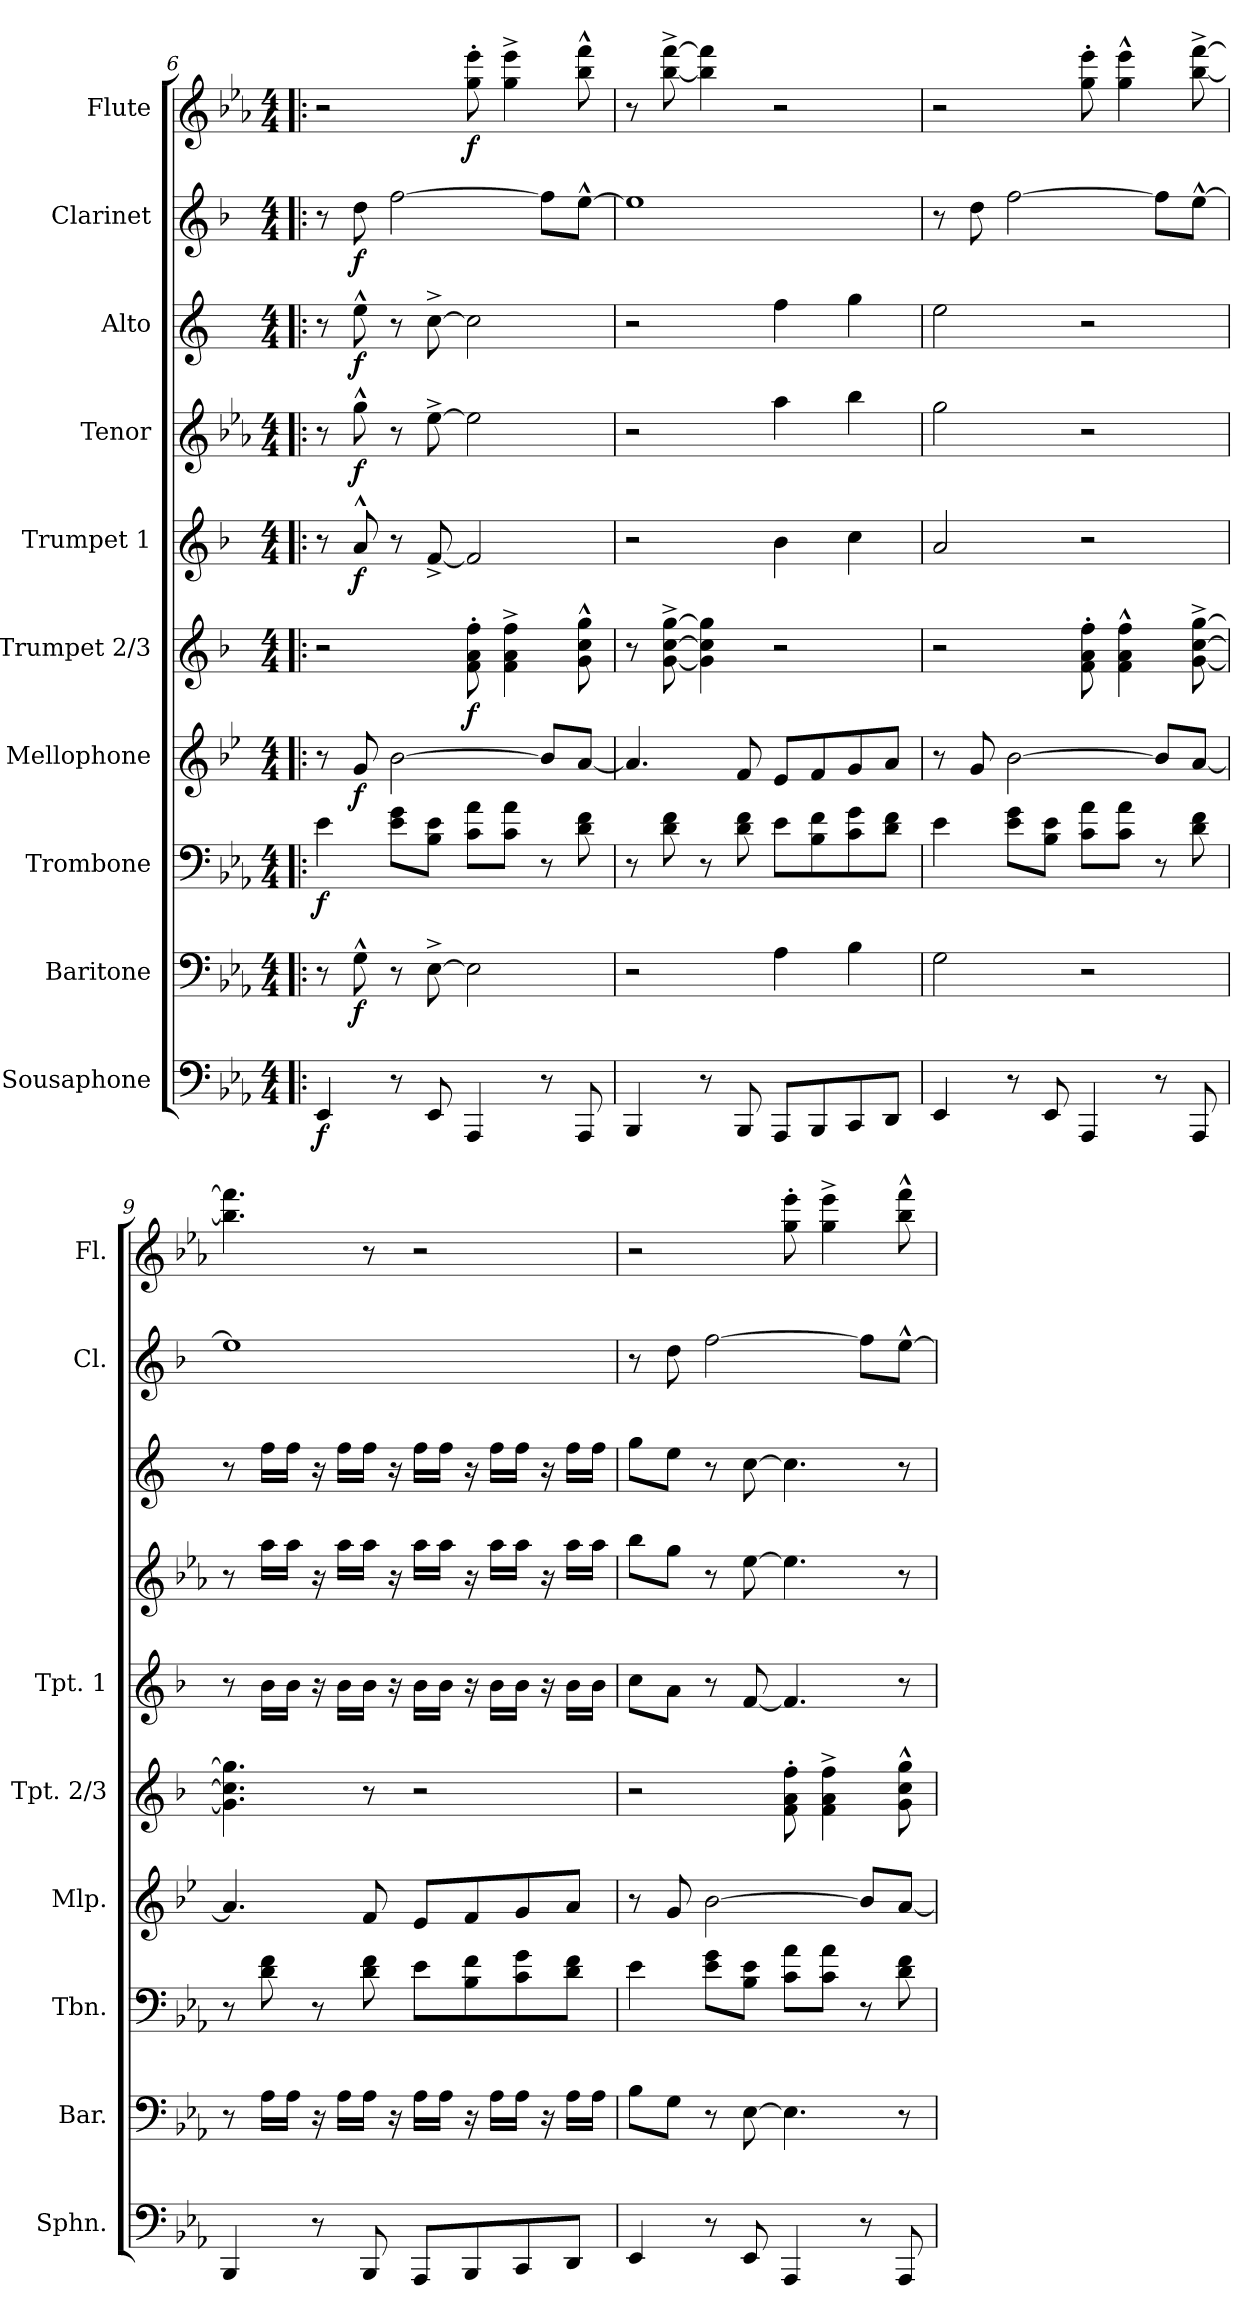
**kern	**dynam	**kern	**dynam	**kern	**dynam	**kern	**dynam	**kern	**dynam	**kern	**dynam	**kern	**dynam	**kern	**dynam	**kern	**dynam	**kern	**dynam
*part10	*part10	*part9	*part9	*part8	*part8	*part7	*part7	*part6	*part6	*part5	*part5	*part4	*part4	*part3	*part3	*part2	*part2	*part1	*part1
*staff10	*staff10	*staff9	*staff9	*staff8	*staff8	*staff7	*staff7	*staff6	*staff6	*staff5	*staff5	*staff4	*staff4	*staff3	*staff3	*staff2	*staff2	*staff1	*staff1
*I"Sousaphone	*	*I"Baritone	*	*I"Trombone	*	*I"Mellophone	*	*I"Trumpet 2/3	*	*I"Trumpet 1	*	*I"Tenor	*	*I"Alto	*	*I"Clarinet	*	*I"Flute	*
*I'Sphn.	*	*I'Bar.	*	*I'Tbn.	*	*I'Mlp.	*	*I'Tpt. 2/3	*	*I'Tpt. 1	*	*	*	*	*	*I'Cl.	*	*I'Fl.	*
!!LO:PB:g=z
*clefF4	*	*clefF4	*	*clefF4	*	*clefG2	*	*clefG2	*	*clefG2	*	*clefG2	*	*clefG2	*	*clefG2	*	*clefG2	*
*	*	*	*	*	*	*ITrd4c7	*	*ITrd1c2	*	*ITrd1c2	*	*ITrd8c14	*	*ITrd5c9	*	*ITrd1c2	*	*	*
*k[b-e-a-]	*	*k[b-e-a-]	*	*k[b-e-a-]	*	*k[b-e-a-]	*	*k[b-e-a-]	*	*k[b-e-a-]	*	*k[b-e-a-]	*	*k[b-e-a-]	*	*k[b-e-a-]	*	*k[b-e-a-]	*
*M4/4	*	*M4/4	*	*M4/4	*	*M4/4	*	*M4/4	*	*M4/4	*	*M4/4	*	*M4/4	*	*M4/4	*	*M4/4	*
=6!|:	=6!|:	=6!|:	=6!|:	=6!|:	=6!|:	=6!|:	=6!|:	=6!|:	=6!|:	=6!|:	=6!|:	=6!|:	=6!|:	=6!|:	=6!|:	=6!|:	=6!|:	=6!|:	=6!|:
!	!LO:DY:b	!	!	!	!LO:DY:b	!	!	!	!	!	!	!	!	!	!	!	!	!	!
4EE-/	f	8r	.	4e-\	f	8r	.	2r	.	8r	.	8r	.	8r	.	8r	.	2r	.
!	!	!	!LO:DY:b	!	!	!	!LO:DY:b	!	!	!	!LO:DY:b	!	!LO:DY:b	!	!LO:DY:b	!	!LO:DY:b	!	!
.	.	8G^^\	f	.	.	8c/	f	.	.	8g^^/	f	8g^^\	f	8g^^\	f	8cc\	f	.	.
8r	.	8r	.	8e-\ 8g\L	.	[2e-\	.	.	.	8r	.	8r	.	8r	.	[2ee-\	.	.	.
8EE-/	.	[8E-^\	.	8B-\ 8e-\J	.	.	.	.	.	[8e-^/	.	[8e-^\	.	[8e-^\	.	.	.	.	.
!	!	!	!	!	!	!	!	!	!LO:DY:b	!	!	!	!	!	!	!	!	!	!LO:DY:b
4AAA-/	.	2E-\]	.	8c\ 8a-\L	.	.	.	8e-\' 8g\' 8ee-\'	f	2e-/]	.	2e-\]	.	2e-\]	.	.	.	8gg\' 8eee-\'	f
.	.	.	.	8c\ 8a-\J	.	.	.	4e-\^ 4g\^ 4ee-\^	.	.	.	.	.	.	.	.	.	4gg\^ 4eee-\^	.
8r	.	.	.	8r	.	8e-/L]	.	.	.	.	.	.	.	.	.	8ee-\L]	.	.	.
8AAA-/	.	.	.	8d\ 8f\	.	[8d/J	.	8f\^^ 8b-\^^ 8ff\^^	.	.	.	.	.	.	.	[8dd^^\J	.	8bb-\^^ 8fff\^^	.
=7	=7	=7	=7	=7	=7	=7	=7	=7	=7	=7	=7	=7	=7	=7	=7	=7	=7	=7	=7
4BBB-/	.	2r	.	8r	.	4.d/]	.	8r	.	2r	.	2r	.	2r	.	1dd]	.	8r	.
.	.	.	.	8d\ 8f\	.	.	.	[8f\^ [8b-\^ [8ff\^	.	.	.	.	.	.	.	.	.	[8bb-\^ [8fff\^	.
8r	.	.	.	8r	.	.	.	4f\] 4b-\] 4ff\]	.	.	.	.	.	.	.	.	.	4bb-\] 4fff\]	.
8BBB-/	.	.	.	8d\ 8f\	.	8B-/	.	.	.	.	.	.	.	.	.	.	.	.	.
8AAA-/L	.	4A-\	.	8e-\L	.	8A-/L	.	2r	.	4a-\	.	4a-\	.	4a-\	.	.	.	2r	.
8BBB-/	.	.	.	8B-\ 8f\	.	8B-/	.	.	.	.	.	.	.	.	.	.	.	.	.
8CC/	.	4B-\	.	8c\ 8g\	.	8c/	.	.	.	4b-\	.	4b-\	.	4b-\	.	.	.	.	.
8DD/J	.	.	.	8d\ 8f\J	.	8d/J	.	.	.	.	.	.	.	.	.	.	.	.	.
=8	=8	=8	=8	=8	=8	=8	=8	=8	=8	=8	=8	=8	=8	=8	=8	=8	=8	=8	=8
4EE-/	.	2G\	.	4e-\	.	8r	.	2r	.	2g/	.	2g\	.	2g\	.	8r	.	2r	.
.	.	.	.	.	.	8c/	.	.	.	.	.	.	.	.	.	8cc\	.	.	.
8r	.	.	.	8e-\ 8g\L	.	[2e-\	.	.	.	.	.	.	.	.	.	[2ee-\	.	.	.
8EE-/	.	.	.	8B-\ 8e-\J	.	.	.	.	.	.	.	.	.	.	.	.	.	.	.
4AAA-/	.	2r	.	8c\ 8a-\L	.	.	.	8e-\' 8g\' 8ee-\'	.	2r	.	2r	.	2r	.	.	.	8gg\' 8eee-\'	.
.	.	.	.	8c\ 8a-\J	.	.	.	4e-\^^ 4g\^^ 4ee-\^^	.	.	.	.	.	.	.	.	.	4gg\^^ 4eee-\^^	.
8r	.	.	.	8r	.	8e-/L]	.	.	.	.	.	.	.	.	.	8ee-\L]	.	.	.
8AAA-/	.	.	.	8d\ 8f\	.	[8d/J	.	[8f\^ [8b-\^ [8ff\^	.	.	.	.	.	.	.	[8dd^^\J	.	[8bb-\^ [8fff\^	.
=9	=9	=9	=9	=9	=9	=9	=9	=9	=9	=9	=9	=9	=9	=9	=9	=9	=9	=9	=9
4BBB-/	.	8r	.	8r	.	4.d/]	.	4.f\] 4.b-\] 4.ff\]	.	8r	.	8r	.	8r	.	1dd]	.	4.bb-\] 4.fff\]	.
.	.	16A-\LL	.	8d\ 8f\	.	.	.	.	.	16a-\LL	.	16a-\LL	.	16a-\LL	.	.	.	.	.
.	.	16A-\JJ	.	.	.	.	.	.	.	16a-\JJ	.	16a-\JJ	.	16a-\JJ	.	.	.	.	.
8r	.	16r	.	8r	.	.	.	.	.	16r	.	16r	.	16r	.	.	.	.	.
.	.	16A-\LL	.	.	.	.	.	.	.	16a-\LL	.	16a-\LL	.	16a-\LL	.	.	.	.	.
8BBB-/	.	16A-\JJ	.	8d\ 8f\	.	8B-/	.	8r	.	16a-\JJ	.	16a-\JJ	.	16a-\JJ	.	.	.	8r	.
.	.	16r	.	.	.	.	.	.	.	16r	.	16r	.	16r	.	.	.	.	.
8AAA-/L	.	16A-\LL	.	8e-\L	.	8A-/L	.	2r	.	16a-\LL	.	16a-\LL	.	16a-\LL	.	.	.	2r	.
.	.	16A-\JJ	.	.	.	.	.	.	.	16a-\JJ	.	16a-\JJ	.	16a-\JJ	.	.	.	.	.
8BBB-/	.	16r	.	8B-\ 8f\	.	8B-/	.	.	.	16r	.	16r	.	16r	.	.	.	.	.
.	.	16A-\LL	.	.	.	.	.	.	.	16a-\LL	.	16a-\LL	.	16a-\LL	.	.	.	.	.
8CC/	.	16A-\JJ	.	8c\ 8g\	.	8c/	.	.	.	16a-\JJ	.	16a-\JJ	.	16a-\JJ	.	.	.	.	.
.	.	16r	.	.	.	.	.	.	.	16r	.	16r	.	16r	.	.	.	.	.
8DD/J	.	16A-\LL	.	8d\ 8f\J	.	8d/J	.	.	.	16a-\LL	.	16a-\LL	.	16a-\LL	.	.	.	.	.
.	.	16A-\JJ	.	.	.	.	.	.	.	16a-\JJ	.	16a-\JJ	.	16a-\JJ	.	.	.	.	.
!!LO:PB:g=z
=10	=10	=10	=10	=10	=10	=10	=10	=10	=10	=10	=10	=10	=10	=10	=10	=10	=10	=10	=10
4EE-/	.	8B-\L	.	4e-\	.	8r	.	2r	.	8b-\L	.	8b-\L	.	8b-\L	.	8r	.	2r	.
.	.	8G\J	.	.	.	8c/	.	.	.	8g\J	.	8g\J	.	8g\J	.	8cc\	.	.	.
8r	.	8r	.	8e-\ 8g\L	.	[2e-\	.	.	.	8r	.	8r	.	8r	.	[2ee-\	.	.	.
8EE-/	.	[8E-\	.	8B-\ 8e-\J	.	.	.	.	.	[8e-/	.	[8e-\	.	[8e-\	.	.	.	.	.
4AAA-/	.	4.E-\]	.	8c\ 8a-\L	.	.	.	8e-\' 8g\' 8ee-\'	.	4.e-/]	.	4.e-\]	.	4.e-\]	.	.	.	8gg\' 8eee-\'	.
.	.	.	.	8c\ 8a-\J	.	.	.	4e-\^ 4g\^ 4ee-\^	.	.	.	.	.	.	.	.	.	4gg\^ 4eee-\^	.
8r	.	.	.	8r	.	8e-/L]	.	.	.	.	.	.	.	.	.	8ee-\L]	.	.	.
8AAA-/	.	8r	.	8d\ 8f\	.	[8d/J	.	8f\^^ 8b-\^^ 8ff\^^	.	8r	.	8r	.	8r	.	[8dd^^\J	.	8bb-\^^ 8fff\^^	.
=	=	=	=	=	=	=	=	=	=	=	=	=	=	=	=	=	=	=	=
*-	*-	*-	*-	*-	*-	*-	*-	*-	*-	*-	*-	*-	*-	*-	*-	*-	*-	*-	*-
